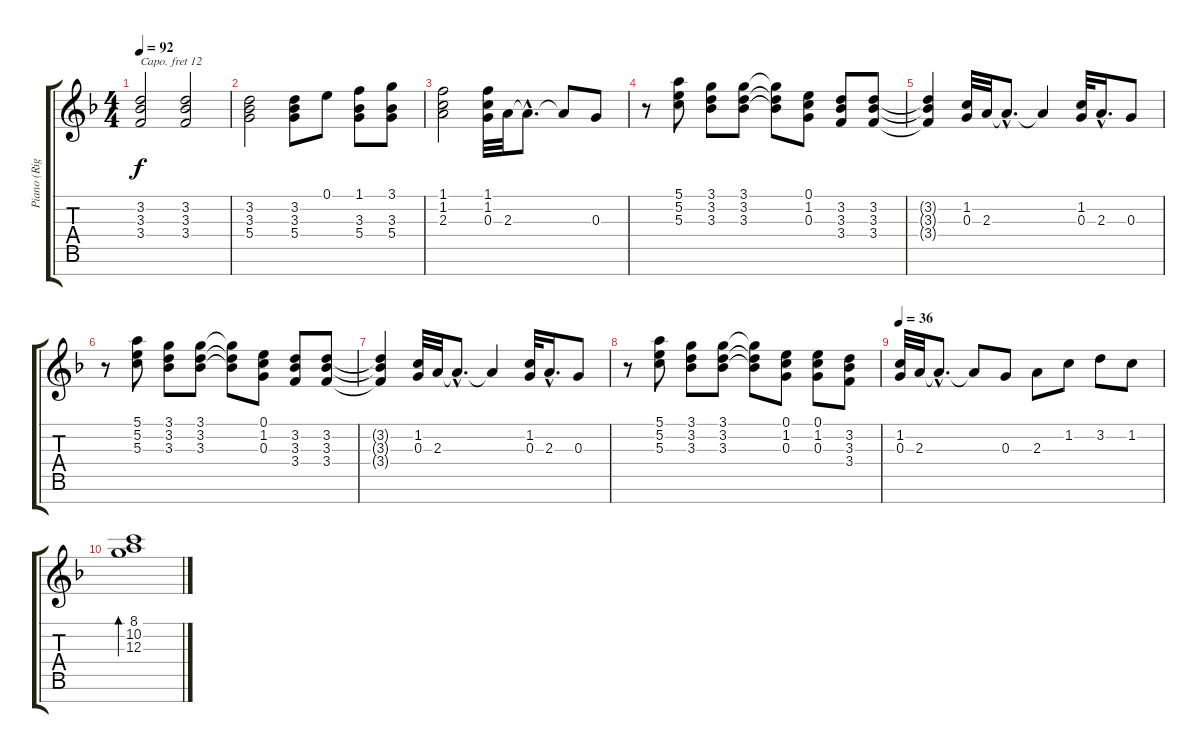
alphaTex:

\track ("Piano (Right Hand)" "Piano (Rig") {instrument acousticgrandpiano}
\staff {score tabs}
\capo 12
\tuning (E4 B3 G3 D3 A2 E2 B1) {hide}
\ts (4 4)
\tempo 92
\clef g2
\ks f
(3.2 3.3 3.4).2{dy f} (3.2 3.3 3.4).2 |
(3.2 3.3 5.4).2 (3.2 3.3 5.4).8 0.1.8 (1.1 3.3 5.4).8 (3.1 3.3 5.4).8 |
(1.1 1.2 2.3).2 (1.1 1.2 0.3).32 2.3.32 2.3{hac t}.8{d} 2.3{t}.8 0.3.8 |
r.8 (5.1 5.2 5.3).8 (3.1 3.2 3.3).8 (3.1 3.2 3.3).8 (3.1{t} 3.2{t} 3.3{t}).8 (0.1 1.2 0.3).8 (3.2 3.3 3.4).8 (3.2 3.3 3.4).8 |
(3.2{t} 3.3{t} 3.4{t}).4 (1.2 0.3).32 2.3.32 2.3{hac t}.8{d} 2.3{t}.4 (1.2 0.3).32 2.3{hac}.16{d} 0.3.8 |
r.8 (5.1 5.2 5.3).8 (3.1 3.2 3.3).8 (3.1 3.2 3.3).8 (3.1{t} 3.2{t} 3.3{t}).8 (0.1 1.2 0.3).8 (3.2 3.3 3.4).8 (3.2 3.3 3.4).8 |
(3.2{t} 3.3{t} 3.4{t}).4 (1.2 0.3).32 2.3.32 2.3{hac t}.8{d} 2.3{t}.4 (1.2 0.3).32 2.3{hac}.16{d} 0.3.8 |
r.8 (5.1 5.2 5.3).8 (3.1 3.2 3.3).8 (3.1 3.2 3.3).8 (3.1{t} 3.2{t} 3.3{t}).8 (0.1 1.2 0.3).8 (0.1 1.2 0.3).8 (3.2 3.3 3.4).8 |
\tempo 36
(1.2 0.3).32 2.3.32 2.3{hac t}.8{d} 2.3{t}.8 0.3.8 2.3.8 1.2.8 3.2.8 1.2.8 |
(8.1 10.2 12.3).1{bd 240}
